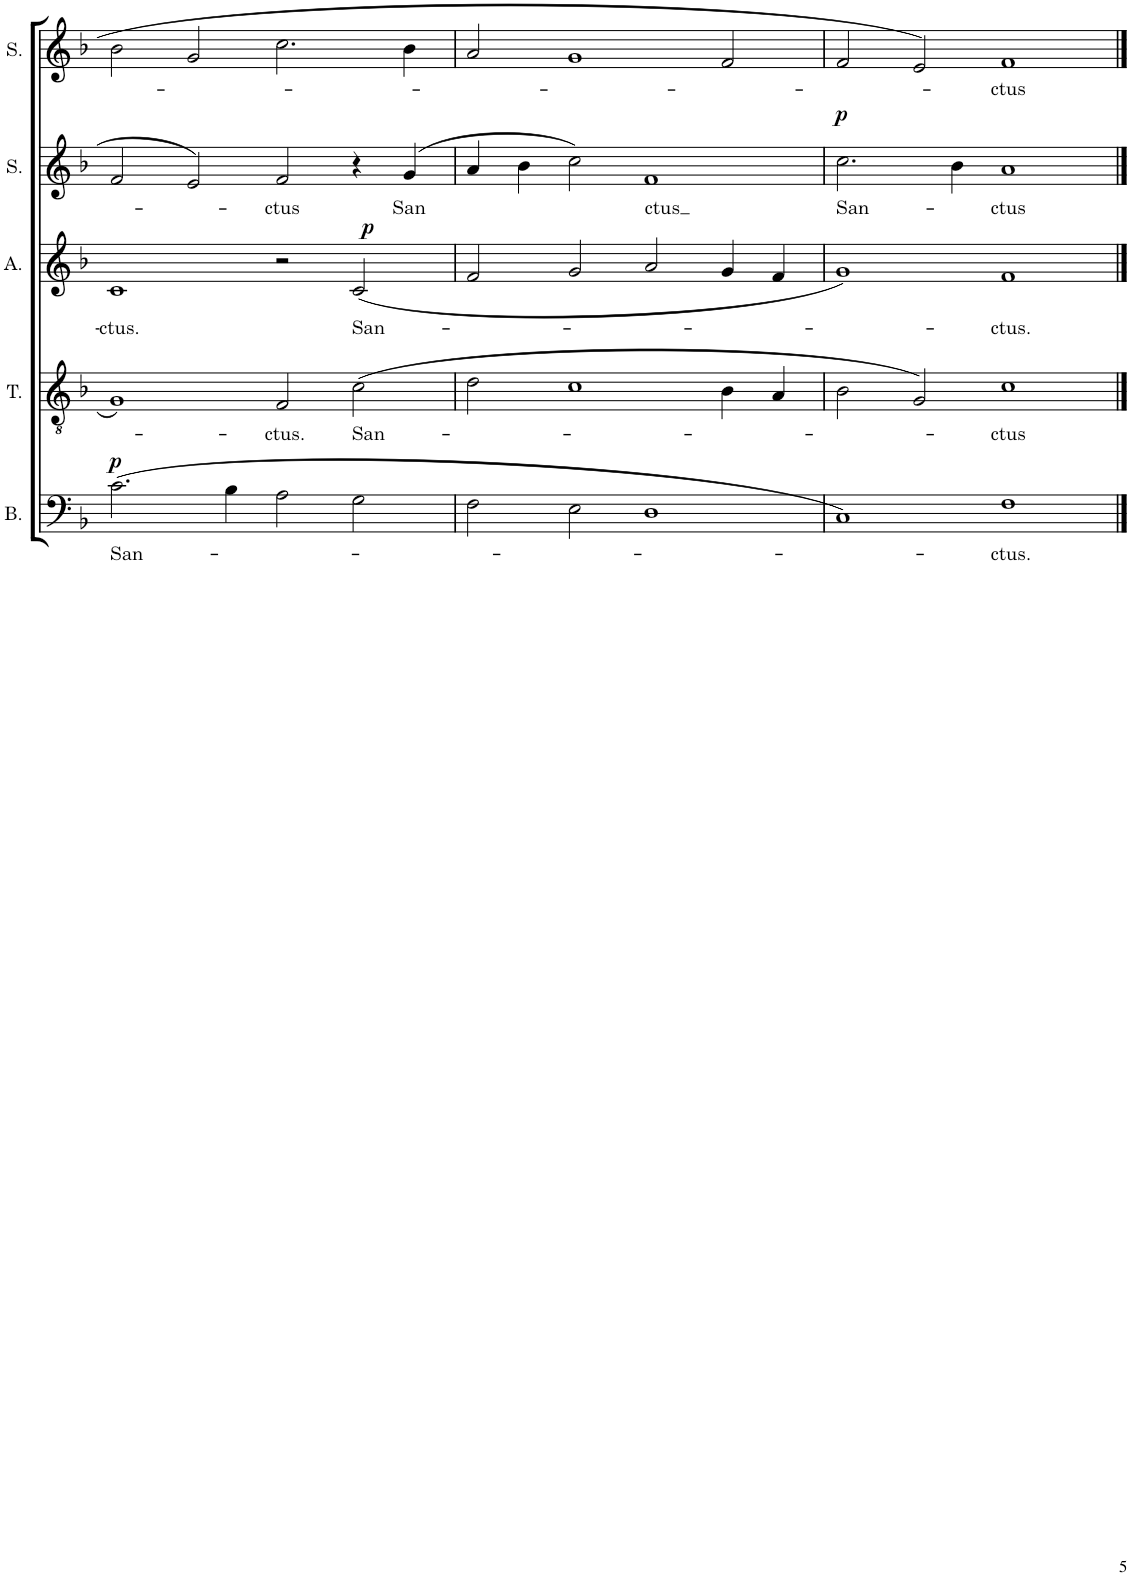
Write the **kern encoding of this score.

**kern	**text	**dynam	**kern	**text	**kern	**text	**dynam	**kern	**text	**dynam	**kern	**text
*part5	*part5	*part5	*part4	*part4	*part3	*part3	*part3	*part2	*part2	*part2	*part1	*part1
*staff5	*staff5	*staff5	*staff4	*staff4	*staff3	*staff3	*staff3	*staff2	*staff2	*staff2	*staff1	*staff1
*I"Bass	*	*	*I"Tenor	*	*I"Alto	*	*	*I"Soprano	*	*	*I"Soprano	*
*I'B.	*	*	*I'T.	*	*I'A.	*	*	*I'S.	*	*	*I'S.	*
!!LO:PB:g=z
*clefF4	*	*	*clefGv2	*	*clefG2	*	*	*clefG2	*	*	*clefG2	*
*k[b-]	*	*	*k[b-]	*	*k[b-]	*	*	*k[b-]	*	*	*k[b-]	*
*M4/2	*	*	*M4/2	*	*M4/2	*	*	*M4/2	*	*	*M4/2	*
=27	=27	=27	=27	=27	=27	=27	=27	=27	=27	=27	=27	=27
!	!LO:LY:b	!LO:DY:a	!	!	!	!LO:LY:b	!	!	!	!	!	!
(2.c\	San-	p	1G	.	1c	-ctus.	.	2f/	.	.	2b-\	.
.	.	.	.	.	.	.	.	2e/	.	.	2g/	.
4B-\	.	.	.	.	.	.	.	.	.	.	.	.
!	!	!	!	!LO:LY:b	!	!	!	!	!LO:LY:b	!	!	!
2A\	.	.	2F/	-ctus.	2r	.	.	2f/	ctus	.	2.cc\	.
!	!	!	!	!LO:LY:b	!	!LO:LY:b	!LO:DY:a	!	!	!	!	!
2G\	.	.	(2c\	San-	(2c/	San-	p	4r	.	.	.	.
!	!	!	!	!	!	!	!	!	!LO:LY:b	!	!	!
.	.	.	.	.	.	.	.	(4g/	San	.	4b-\	.
=28	=28	=28	=28	=28	=28	=28	=28	=28	=28	=28	=28	=28
2F\	.	.	2d\	.	2f/	.	.	4a/	.	.	2a/	.
.	.	.	.	.	.	.	.	4b-\	.	.	.	.
2E\	.	.	1c	.	2g/	.	.	2cc\)	.	.	1g	.
!	!	!	!	!	!	!	!	!	!LO:LY:b	!	!	!
1D	.	.	.	.	2a/	.	.	1f	-ctus	.	.	.
.	.	.	4B-\	.	4g/	.	.	.	.	.	2f/	.
.	.	.	4A/	.	4f/	.	.	.	.	.	.	.
=29	=29	=29	=29	=29	=29	=29	=29	=29	=29	=29	=29	=29
!	!	!	!	!	!	!	!	!	!LO:LY:b	!LO:DY:a	!	!
1C)	.	.	2B-\	.	1g)	.	.	2.cc\	San-	p	2f/	.
.	.	.	2G/)	.	.	.	.	.	.	.	2e/	.
.	.	.	.	.	.	.	.	4b-\	.	.	.	.
!	!LO:LY:b	!	!	!LO:LY:b	!	!LO:LY:b	!	!	!LO:LY:b	!	!	!LO:LY:b
1F	-ctus.	.	1c	-ctus	1f	-ctus.	.	1a	-ctus	.	1f	-ctus
==	==	==	==	==	==	==	==	==	==	==	==	==
*-	*-	*-	*-	*-	*-	*-	*-	*-	*-	*-	*-	*-
